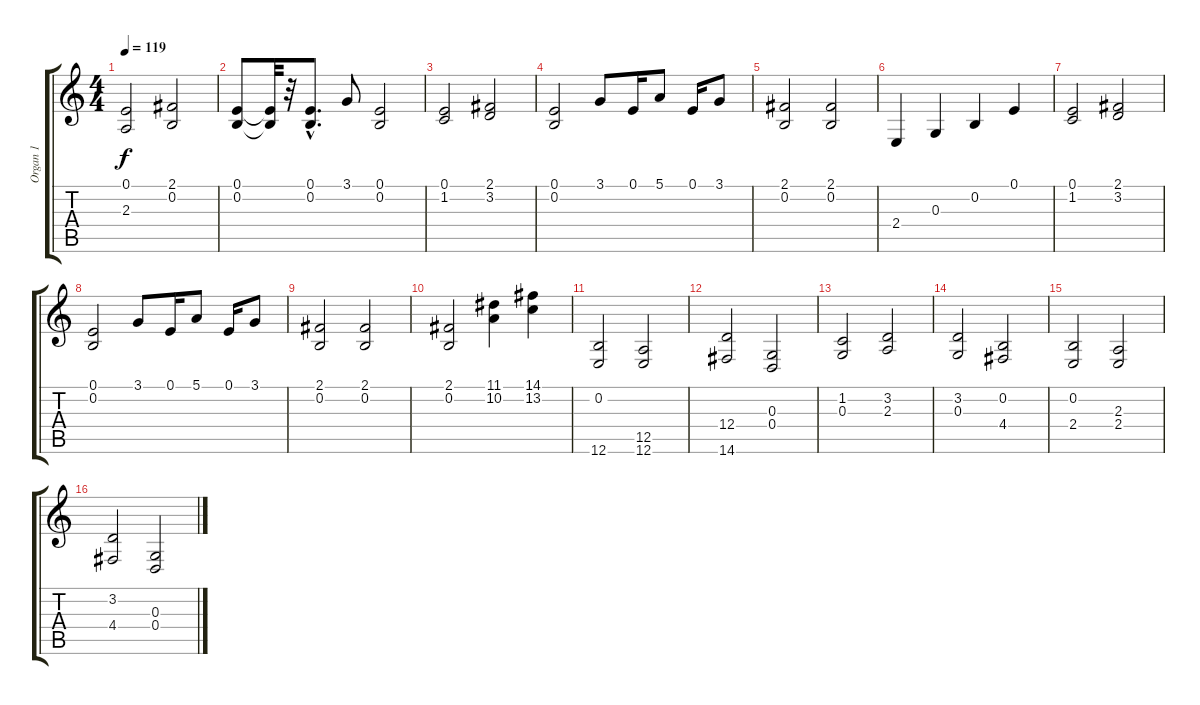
\track ("Organ 1" "Organ 1") {instrument churchorgan}
\staff {score tabs}
\tuning (E4 B3 G3 D3 A2 E2) {hide}
\ts (4 4)
\tempo 119
\clef g2
\ks c
(0.1 2.3).2{dy f} (2.1 0.2).2 |
(0.1 0.2).8 (0.1{t} 0.2{t}).32 r.32 (0.1{hac} 0.2{hac}).8{d} 3.1.8 (0.1 0.2).2 |
(0.1 1.2).2 (2.1 3.2).2 |
(0.1 0.2).2 3.1.8 0.1.16 5.1.8 0.1.16 3.1.8 |
(2.1 0.2).2 (2.1 0.2).2 |
2.4.4 0.3.4 0.2.4 0.1.4 |
(0.1 1.2).2 (2.1 3.2).2 |
(0.1 0.2).2 3.1.8 0.1.16 5.1.8 0.1.16 3.1.8 |
(2.1 0.2).2 (2.1 0.2).2 |
(2.1 0.2).2 (11.1 10.2).4 (14.1 13.2).4 |
(0.2 12.6).2 (12.5 12.6).2 |
(12.4 14.6).2 (0.3 0.4).2 |
(1.2 0.3).2 (3.2 2.3).2 |
(3.2 0.3).2 (0.2 4.4).2 |
(0.2 2.4).2 (2.3 2.4).2 |
(3.2 4.4).2 (0.3 0.4).2
